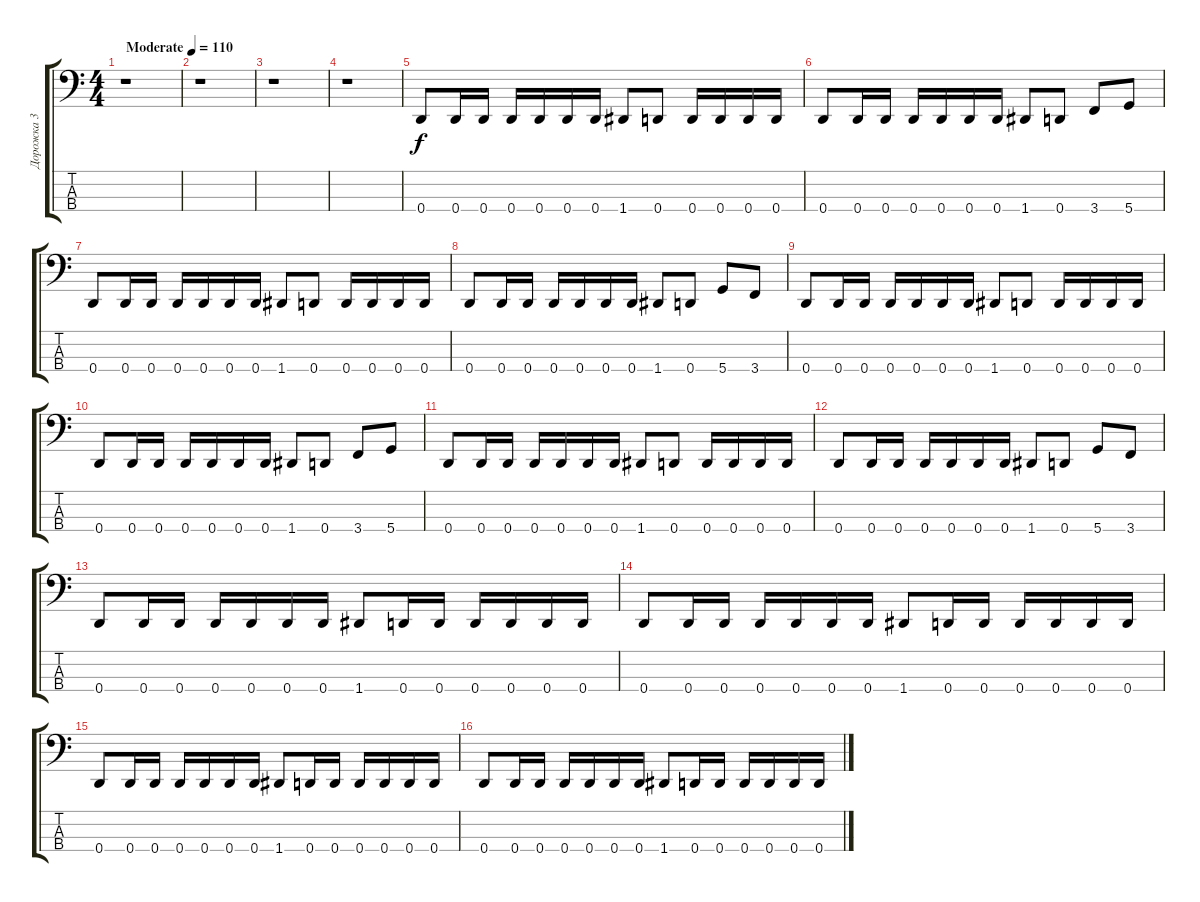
\track ("Дорожка 3" "Дорожка 3") {instrument electricbassfinger}
\staff {score tabs}
\tuning (G2 D2 A1 D1) {hide}
\ts (4 4)
\tempo (110 "Moderate")
\clef f4
\ks c
r.1{dy f instrument electricbassfinger} |
r.1 |
r.1 |
r.1 |
0.4.8 0.4.16 0.4.16 0.4.16 0.4.16 0.4.16 0.4.16 1.4.8 0.4.8 0.4.16 0.4.16 0.4.16 0.4.16 |
0.4.8 0.4.16 0.4.16 0.4.16 0.4.16 0.4.16 0.4.16 1.4.8 0.4.8 3.4.8 5.4.8 |
0.4.8 0.4.16 0.4.16 0.4.16 0.4.16 0.4.16 0.4.16 1.4.8 0.4.8 0.4.16 0.4.16 0.4.16 0.4.16 |
0.4.8 0.4.16 0.4.16 0.4.16 0.4.16 0.4.16 0.4.16 1.4.8 0.4.8 5.4.8 3.4.8 |
0.4.8 0.4.16 0.4.16 0.4.16 0.4.16 0.4.16 0.4.16 1.4.8 0.4.8 0.4.16 0.4.16 0.4.16 0.4.16 |
0.4.8 0.4.16 0.4.16 0.4.16 0.4.16 0.4.16 0.4.16 1.4.8 0.4.8 3.4.8 5.4.8 |
0.4.8 0.4.16 0.4.16 0.4.16 0.4.16 0.4.16 0.4.16 1.4.8 0.4.8 0.4.16 0.4.16 0.4.16 0.4.16 |
0.4.8 0.4.16 0.4.16 0.4.16 0.4.16 0.4.16 0.4.16 1.4.8 0.4.8 5.4.8 3.4.8 |
0.4.8 0.4.16 0.4.16 0.4.16 0.4.16 0.4.16 0.4.16 1.4.8 0.4.16 0.4.16 0.4.16 0.4.16 0.4.16 0.4.16 |
0.4.8 0.4.16 0.4.16 0.4.16 0.4.16 0.4.16 0.4.16 1.4.8 0.4.16 0.4.16 0.4.16 0.4.16 0.4.16 0.4.16 |
0.4.8 0.4.16 0.4.16 0.4.16 0.4.16 0.4.16 0.4.16 1.4.8 0.4.16 0.4.16 0.4.16 0.4.16 0.4.16 0.4.16 |
0.4.8 0.4.16 0.4.16 0.4.16 0.4.16 0.4.16 0.4.16 1.4.8 0.4.16 0.4.16 0.4.16 0.4.16 0.4.16 0.4.16
